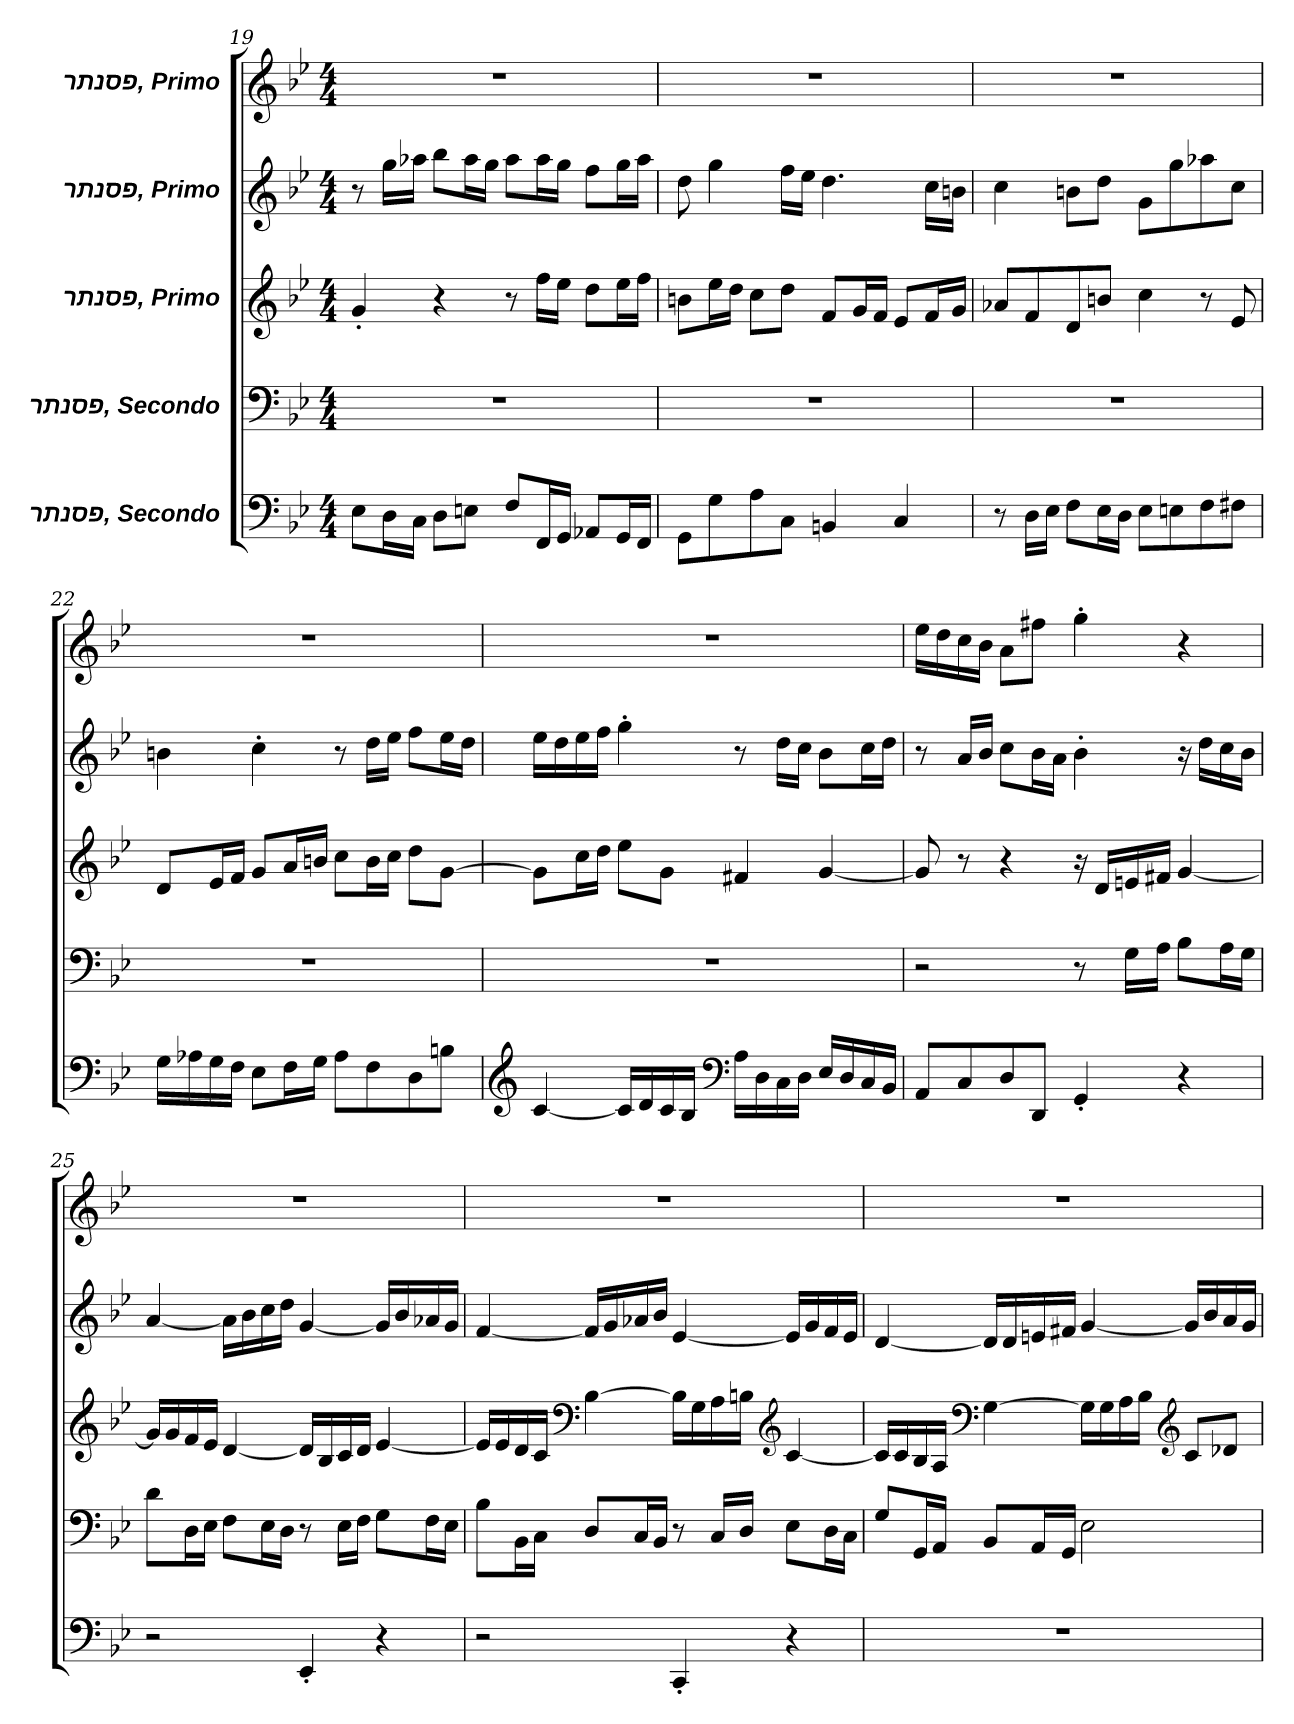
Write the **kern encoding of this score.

**kern	**kern	**kern	**kern	**kern
*part5	*part4	*part3	*part2	*part1
*staff5	*staff4	*staff3	*staff2	*staff1
*I"פסנתר, Secondo	*I"פסנתר, Secondo	*I"פסנתר, Primo	*I"פסנתר, Primo	*I"פסנתר, Primo
*clefF4	*clefF4	*clefG2	*clefG2	*clefG2
*k[b-e-]	*k[b-e-]	*k[b-e-]	*k[b-e-]	*k[b-e-]
*M4/4	*M4/4	*M4/4	*M4/4	*M4/4
=19	=19	=19	=19	=19
8E-\L	1r	4g'/	8r	1r
16D\L	.	.	16gg\LL	.
16C\JJ	.	.	16aa-X\JJ	.
8D\L	.	4r	8bb-\L	.
8En\J	.	.	16aa-\L	.
.	.	.	16gg\JJ	.
8F/L	.	8r	8aa-\L	.
16FF/L	.	16ff\LL	16aa-\L	.
16GG/JJ	.	16ee-\JJ	16gg\JJ	.
8AA-X/L	.	8dd\L	8ff\L	.
16GG/L	.	16ee-\L	16gg\L	.
16FF/JJ	.	16ff\JJ	16aa-\JJ	.
=20	=20	=20	=20	=20
8GG\L	1r	8bn\L	8dd\	1r
8G\	.	16ee-\L	4gg\	.
.	.	16dd\JJ	.	.
8A\	.	8cc\L	.	.
8C\J	.	8dd\J	16ff\LL	.
.	.	.	16ee-\JJ	.
4BBn/	.	8f/L	4.dd\	.
.	.	16g/L	.	.
.	.	16f/JJ	.	.
4C/	.	8e-/L	.	.
.	.	16f/L	16cc\LL	.
.	.	16g/JJ	16bn\JJ	.
!!LO:LB:g=z
=21	=21	=21	=21	=21
8r	1r	8a-X/L	4cc\	1r
16D\LL	.	8f/	.	.
16E-\JJ	.	.	.	.
8F\L	.	8d/	8bn\L	.
16E-\L	.	8bn/J	8dd\J	.
16D\JJ	.	.	.	.
8E-\L	.	4cc\	8g\L	.
8En\	.	.	8gg\	.
8F\	.	8r	8aa-X\	.
8F#X\J	.	8e-/	8cc\J	.
=22	=22	=22	=22	=22
16G\LL	1r	8d/L	4bn\	1r
16A-X\	.	.	.	.
16G\	.	16e-/L	.	.
16F\JJ	.	16f/JJ	.	.
8E-\L	.	8g/L	4cc'\	.
16F\L	.	16a/L	.	.
16G\JJ	.	16bn/JJ	.	.
8A-\L	.	8cc\L	8r	.
8F\	.	16b\L	16dd\LL	.
.	.	16cc\JJ	16ee-\JJ	.
8D\	.	8dd\L	8ff\L	.
8Bn\J	.	[8g\J	16ee-\L	.
.	.	.	16dd\JJ	.
!!LO:PB:g=z
=23	=23	=23	=23	=23
*clefG2	*	*	*	*
[4c/	1r	8g\L]	16ee-\LL	1r
.	.	.	16dd\	.
.	.	16cc\L	16ee-\	.
.	.	16dd\JJ	16ff\JJ	.
16c/LL]	.	8ee-\L	4gg'\	.
16d/	.	.	.	.
16c/	.	8g\J	.	.
16B-/JJ	.	.	.	.
*clefF4	*	*	*	*
16A\LL	.	4f#X/	8r	.
16D\	.	.	.	.
16C\	.	.	16dd\LL	.
16D\JJ	.	.	16cc\JJ	.
16E-/LL	.	[4g/	8b-\L	.
16D/	.	.	.	.
16C/	.	.	16cc\L	.
16BB-/JJ	.	.	16dd\JJ	.
=24	=24	=24	=24	=24
8AA/L	2r	8g/]	8r	16ee-\LL
.	.	.	.	16dd\
8C/	.	8r	16a/LL	16cc\
.	.	.	16b-/JJ	16b-\JJ
8D/	.	4r	8cc\L	8a\L
8DD/J	.	.	16b-\L	8ff#X\J
.	.	.	16a\JJ	.
4GG'/	8r	16r	4b-'\	4gg'\
.	.	16d/LL	.	.
.	16G\LL	16en/	.	.
.	16A\JJ	16f#X/JJ	.	.
4r	8B-\L	[4g/	16r	4r
.	.	.	16dd\LL	.
.	16A\L	.	16cc\	.
.	16G\JJ	.	16b-\JJ	.
!!LO:LB:g=z
=25	=25	=25	=25	=25
2r	8d\L	16g/LL]	[4a/	1r
.	.	16g/	.	.
.	16D\L	16f/	.	.
.	16E-\JJ	16e-/JJ	.	.
.	8F\L	[4d/	16a\LL]	.
.	.	.	16b-\	.
.	16E-\L	.	16cc\	.
.	16D\JJ	.	16dd\JJ	.
4EE-'/	8r	16d/LL]	[4g/	.
.	.	16B-/	.	.
.	16E-\LL	16c/	.	.
.	16F\JJ	16d/JJ	.	.
4r	8G\L	[4e-/	16g/LL]	.
.	.	.	16b-/	.
.	16F\L	.	16a-X/	.
.	16E-\JJ	.	16g/JJ	.
=26	=26	=26	=26	=26
2r	8B-\L	16e-/LL]	[4f/	1r
.	.	16e-/	.	.
.	16BB-\L	16d/	.	.
.	16C\JJ	16c/JJ	.	.
*	*	*clefF4	*	*
.	8D/L	[4B-\	16f/LL]	.
.	.	.	16g/	.
.	16C/L	.	16a-X/	.
.	16BB-/JJ	.	16b-/JJ	.
4CC'/	8r	16B-\LL]	[4e-/	.
.	.	16G\	.	.
.	16C/LL	16A\	.	.
.	16D/JJ	16Bn\JJ	.	.
*	*	*clefG2	*	*
4r	8E-\L	[4c/	16e-/LL]	.
.	.	.	16g/	.
.	16D\L	.	16f/	.
.	16C\JJ	.	16e-/JJ	.
!!LO:PB:g=z
=27	=27	=27	=27	=27
1r	8G/L	16c/LL]	[4d/	1r
.	.	16c/	.	.
.	16GG/L	16B-/	.	.
.	16AA/JJ	16A/JJ	.	.
*	*	*clefF4	*	*
.	8BB-/L	[4G\	16d/LL]	.
.	.	.	16d/	.
.	16AA/L	.	16en/	.
.	16GG/JJ	.	16f#X/JJ	.
.	2E-\	16G\LL]	[4g/	.
.	.	16G\	.	.
.	.	16A\	.	.
.	.	16B-\JJ	.	.
*	*	*clefG2	*	*
.	.	8c/L	16g/LL]	.
.	.	.	16b-/	.
.	.	8d-X/J	16a/	.
.	.	.	16g/JJ	.
=	=	=	=	=
*-	*-	*-	*-	*-
